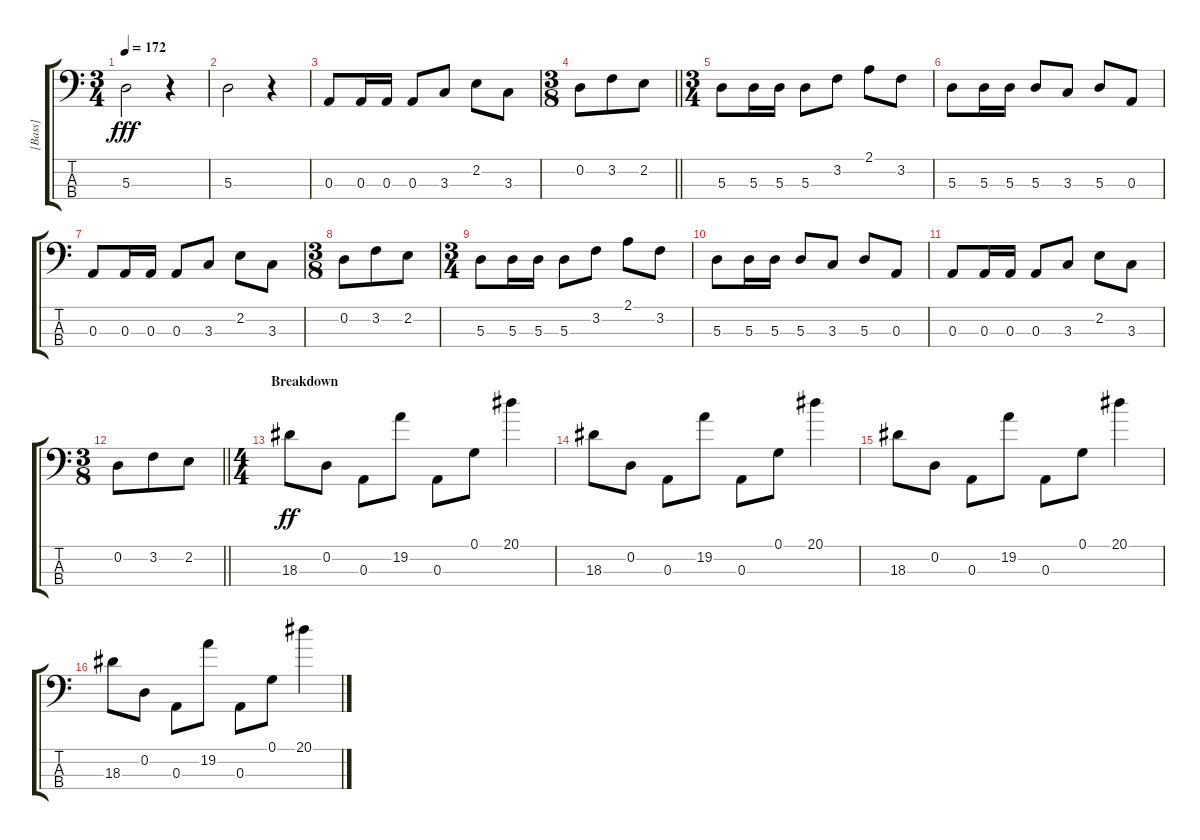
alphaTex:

\track ("[Bass]" "[Bass]") {instrument electricbassfinger}
\staff {score tabs}
\tuning (G2 D2 A1 E1) {hide}
\ts (3 4)
\tempo 172
\clef f4
\ks c
5.3.2{dy fff} r.4 |
5.3.2 r.4 |
0.3.8 0.3.16 0.3.16 0.3.8 3.3.8 2.2.8 3.3.8 |
\ts (3 8)
\barLineRight lightlight
0.2.8 3.2.8 2.2.8 |
\ts (3 4)
5.3.8 5.3.16 5.3.16 5.3.8 3.2.8 2.1.8 3.2.8 |
5.3.8 5.3.16 5.3.16 5.3.8 3.3.8 5.3.8 0.3.8 |
0.3.8 0.3.16 0.3.16 0.3.8 3.3.8 2.2.8 3.3.8 |
\ts (3 8)
0.2.8 3.2.8 2.2.8 |
\ts (3 4)
5.3.8 5.3.16 5.3.16 5.3.8 3.2.8 2.1.8 3.2.8 |
5.3.8 5.3.16 5.3.16 5.3.8 3.3.8 5.3.8 0.3.8 |
0.3.8 0.3.16 0.3.16 0.3.8 3.3.8 2.2.8 3.3.8 |
\ts (3 8)
\barLineRight lightlight
0.2.8 3.2.8 2.2.8 |
\ts (4 4)
\section ("" "Breakdown")
18.3.8{dy ff} 0.2.8 0.3.8 19.2.8 0.3.8 0.1.8 20.1.4 |
18.3.8 0.2.8 0.3.8 19.2.8 0.3.8 0.1.8 20.1.4 |
18.3.8 0.2.8 0.3.8 19.2.8 0.3.8 0.1.8 20.1.4 |
18.3.8 0.2.8 0.3.8 19.2.8 0.3.8 0.1.8 20.1.4
